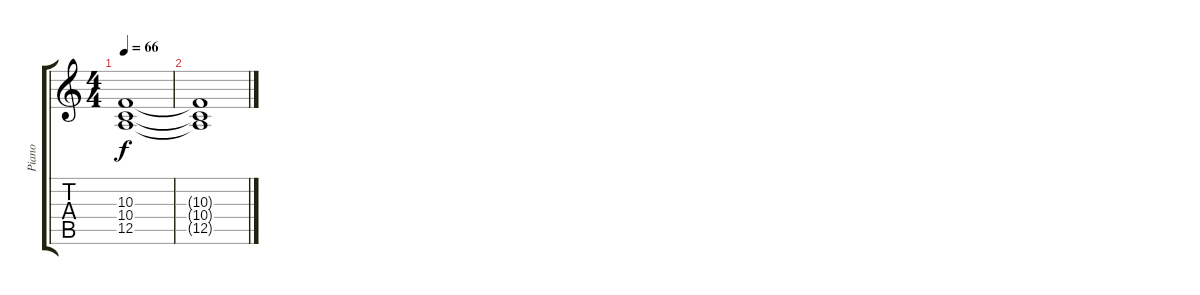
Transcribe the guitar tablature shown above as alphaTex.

\track ("Piano " "Piano ") {instrument acousticgrandpiano}
\staff {score tabs}
\tuning (E4 B3 G3 D3 A2 E2) {hide}
\ts (4 4)
\tempo 66
\clef g2
\ks c
(10.3 10.4 12.5).1{dy f} |
(10.3{t} 10.4{t} 12.5{t}).1
